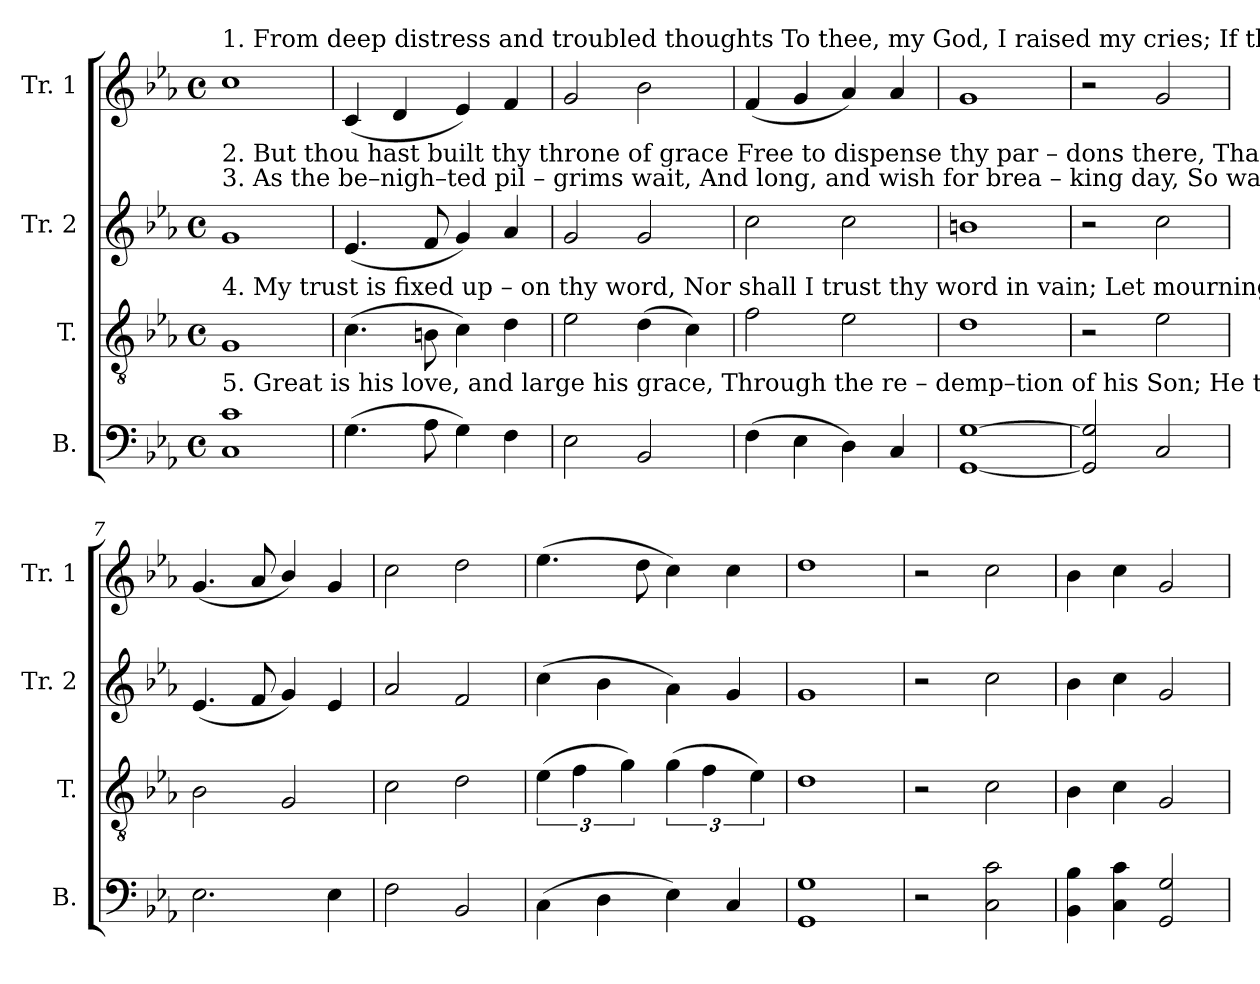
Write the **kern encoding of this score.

**kern	**kern	**kern	**kern
*part4	*part3	*part2	*part1
*staff4	*staff3	*staff2	*staff1
*I"B.	*I"T.	*I"Tr. 2	*I"Tr. 1
*I'B.	*I'T.	*I'Tr. 2	*I'Tr. 1
*clefF4	*clefGv2	*clefG2	*clefG2
*k[b-e-a-]	*k[b-e-a-]	*k[b-e-a-]	*k[b-e-a-]
*M4/4	*M4/4	*M4/4	*M4/4
*met(c)	*met(c)	*met(c)	*met(c)
*MM100	*MM100	*MM100	*MM100
=1	=1	=1	=1
!	!	!	!LO:TX:a:t=1. From deep        distress  and    troubled  thoughts    To  thee,         my God, I  raised             my    cries;    If thou se–vere–ly  mark  our  faults,  No flesh can stand be–
!	!	!	!LO:TX:b:t=2. But    thou        hast built thy   throne   of    grace     Free to           dispense  thy  par     –     dons   there,  That  sinners may approach thy face, And hope and love, as
!	!	!LO:TX:a:t=3. As   the              be–nigh–ted   pil – grims   wait,     And  long,      and wish for brea      –       king  day,   So waits my soul be  – fore thy  gate;  When will my God his	!
!	!LO:TX:a:t=4. My  trust            is  fixed  up – on     thy     word,   Nor  shall      I       trust thy word        in           vain;   Let mourning souls address the Lord,  And find re – lief from	!	!
!	!LO:TX:b:t=5. Great is              his love,  and  large  his     grace,  Through the  re – demp–tion of          his          Son;   He  turns our feet from sin – ful ways,  And pardons what our	!	!
1C! 1c!	1G!	1g!	1cc!
=2	=2	=2	=2
(4.G!\	(4.c!\	(4.e-!/	(4c!/
.	.	.	4d!/
8A-!\	8Bn!\	8f!/	.
4G!\)	4c!\)	4g!/)	4e-!/)
4F!\	4d!\	4a-!/	4f!/
=3	=3	=3	=3
2E-!\	2e-!\	2g!/	2g!/
2BB-!/	(4d!\	2g!/	2b-!\
.	4c!\)	.	.
=4	=4	=4	=4
(4F!\	2f!\	2cc!\	(4f!/
4E-!\	.	.	4g!/
4D!\)	2e-!\	2cc!\	4a-!/)
4C!/	.	.	4a-!/
=5	=5	=5	=5
[1GG! [1G!	1d!	1bn!	1g!
=6	=6	=6	=6
2GG!/] 2G!/]	2r	2r	2r
2C!/	2e-!\	2cc!\	2g!/
=7	=7	=7	=7
2.E-!\	2B-!\	(4.e-!/	(4.g!/
.	.	8f!/	8a-!/
.	2G!/	4g!/)	4b-!/)
4E-!\	.	4e-!/	4g!/
=8	=8	=8	=8
2F!\	2c!\	2a-!/	2cc!\
2BB-!/	2d!\	2f!/	2dd!\
=9	=9	=9	=9
(4C!\	(6e-!\	(4cc!\	(4.ee-!\
.	6f!\	.	.
4D!\	.	4b-!\	.
.	6g!\)	.	.
.	.	.	8dd!\
4E-!\)	(6g!\	4a-!\)	4cc!\)
.	6f!\	.	.
4C!/	.	4g!/	4cc!\
.	6e-!\)	.	.
=10	=10	=10	=10
1GG! 1G!	1d!	1g!	1dd!
=11	=11	=11	=11
2r	2r	2r	2r
2C!\ 2c!\	2c!\	2cc!\	2cc!\
=12	=12	=12	=12
4BB-!\ 4B-!\	4B-!\	4b-!\	4b-!\
4C!\ 4c!\	4c!\	4cc!\	4cc!\
2GG!/ 2G!/	2G!/	2g!/	2g!/
=	=	=	=
*-	*-	*-	*-
